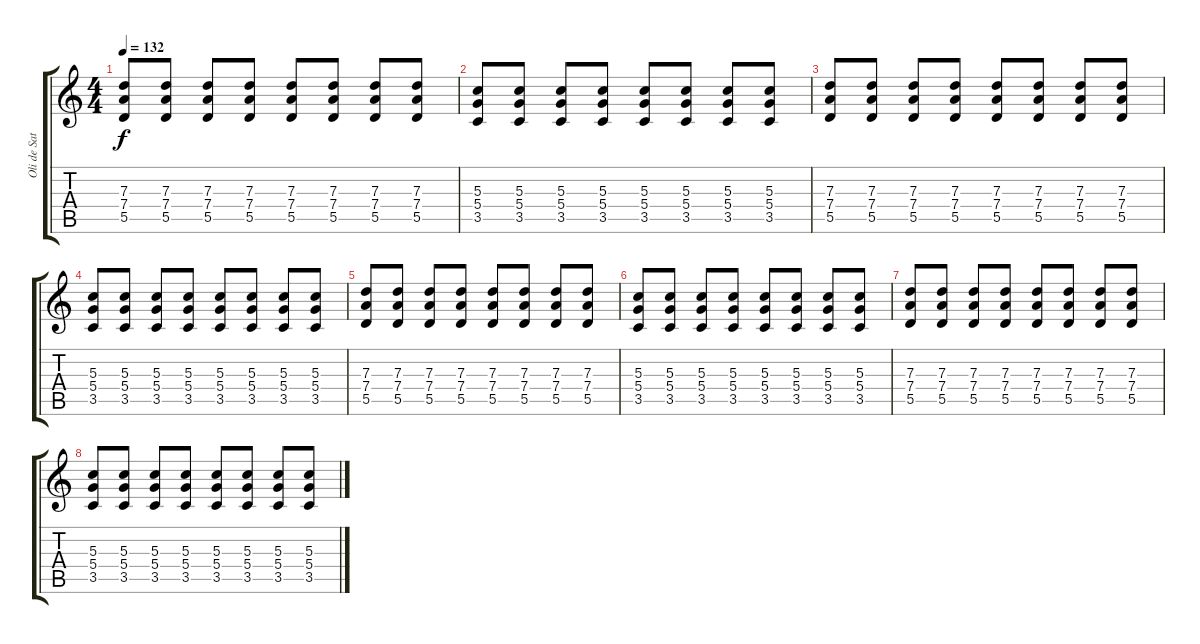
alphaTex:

\track ("Oli de Sat" "Oli de Sat") {instrument distortionguitar}
\staff {score tabs}
\tuning (E4 B3 G3 D3 A2 E2) {hide}
\ts (4 4)
\tempo 132
\clef g2
\ks c
(7.3 7.4 5.5).8{dy f} (7.3 7.4 5.5).8 (7.3 7.4 5.5).8 (7.3 7.4 5.5).8 (7.3 7.4 5.5).8 (7.3 7.4 5.5).8 (7.3 7.4 5.5).8 (7.3 7.4 5.5).8 |
(5.3 5.4 3.5).8 (5.3 5.4 3.5).8 (5.3 5.4 3.5).8 (5.3 5.4 3.5).8 (5.3 5.4 3.5).8 (5.3 5.4 3.5).8 (5.3 5.4 3.5).8 (5.3 5.4 3.5).8 |
(7.3 7.4 5.5).8 (7.3 7.4 5.5).8 (7.3 7.4 5.5).8 (7.3 7.4 5.5).8 (7.3 7.4 5.5).8 (7.3 7.4 5.5).8 (7.3 7.4 5.5).8 (7.3 7.4 5.5).8 |
(5.3 5.4 3.5).8 (5.3 5.4 3.5).8 (5.3 5.4 3.5).8 (5.3 5.4 3.5).8 (5.3 5.4 3.5).8 (5.3 5.4 3.5).8 (5.3 5.4 3.5).8 (5.3 5.4 3.5).8 |
(7.3 7.4 5.5).8 (7.3 7.4 5.5).8 (7.3 7.4 5.5).8 (7.3 7.4 5.5).8 (7.3 7.4 5.5).8 (7.3 7.4 5.5).8 (7.3 7.4 5.5).8 (7.3 7.4 5.5).8 |
(5.3 5.4 3.5).8 (5.3 5.4 3.5).8 (5.3 5.4 3.5).8 (5.3 5.4 3.5).8 (5.3 5.4 3.5).8 (5.3 5.4 3.5).8 (5.3 5.4 3.5).8 (5.3 5.4 3.5).8 |
(7.3 7.4 5.5).8 (7.3 7.4 5.5).8 (7.3 7.4 5.5).8 (7.3 7.4 5.5).8 (7.3 7.4 5.5).8 (7.3 7.4 5.5).8 (7.3 7.4 5.5).8 (7.3 7.4 5.5).8 |
(5.3 5.4 3.5).8 (5.3 5.4 3.5).8 (5.3 5.4 3.5).8 (5.3 5.4 3.5).8 (5.3 5.4 3.5).8 (5.3 5.4 3.5).8 (5.3 5.4 3.5).8 (5.3 5.4 3.5).8
